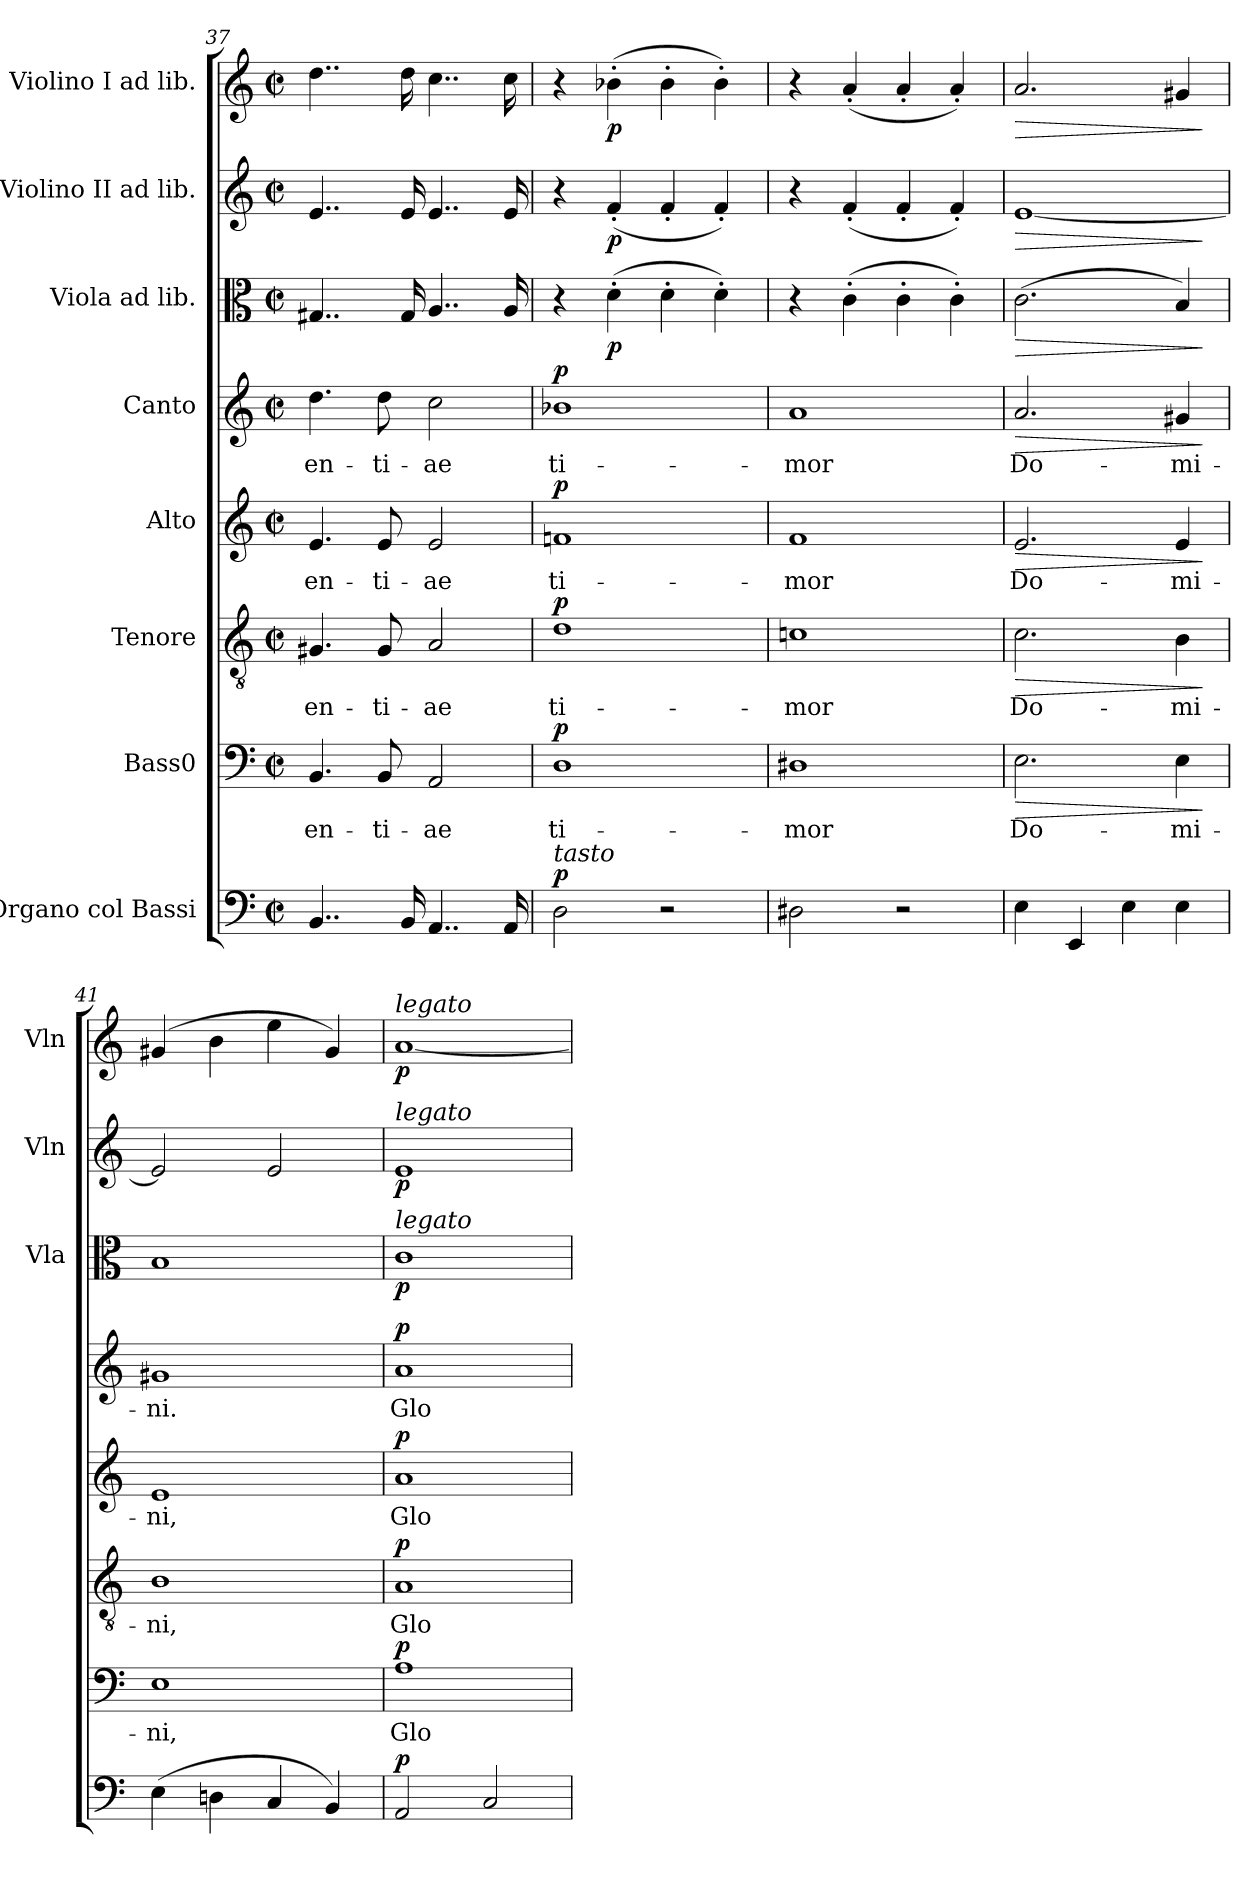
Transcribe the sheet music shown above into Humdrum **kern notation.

**kern	**dynam	**kern	**text	**dynam	**kern	**text	**dynam	**kern	**text	**dynam	**kern	**text	**dynam	**kern	**dynam	**kern	**dynam	**kern	**dynam
*part8	*part8	*part7	*part7	*part7	*part6	*part6	*part6	*part5	*part5	*part5	*part4	*part4	*part4	*part3	*part3	*part2	*part2	*part1	*part1
*staff8	*staff8	*staff7	*staff7	*staff7	*staff6	*staff6	*staff6	*staff5	*staff5	*staff5	*staff4	*staff4	*staff4	*staff3	*staff3	*staff2	*staff2	*staff1	*staff1
*I"Organo col Bassi	*	*I"Bass0	*	*	*I"Tenore	*	*	*I"Alto	*	*	*I"Canto	*	*	*I"Viola ad lib.	*	*I"Violino II ad lib.	*	*I"Violino I ad lib.	*
*	*	*	*	*	*	*	*	*	*	*	*	*	*	*I'Vla	*	*I'Vln	*	*I'Vln	*
!!LO:LB:g=z
*clefF4	*	*clefF4	*	*	*clefGv2	*	*	*clefG2	*	*	*clefG2	*	*	*clefC3	*	*clefG2	*	*clefG2	*
*k[]	*	*k[]	*	*	*k[]	*	*	*k[]	*	*	*k[]	*	*	*k[]	*	*k[]	*	*k[]	*
*M2/2	*	*M2/2	*	*	*M2/2	*	*	*M2/2	*	*	*M2/2	*	*	*M2/2	*	*M2/2	*	*M2/2	*
*met(c|)	*	*met(c|)	*	*	*met(c|)	*	*	*met(c|)	*	*	*met(c|)	*	*	*met(c|)	*	*met(c|)	*	*met(c|)	*
=37	=37	=37	=37	=37	=37	=37	=37	=37	=37	=37	=37	=37	=37	=37	=37	=37	=37	=37	=37
!	!	!	!LO:LY:b	!	!	!LO:LY:b	!	!	!LO:LY:b	!	!	!LO:LY:b	!	!	!	!	!	!	!
4..BB/	.	4.BB/	-en-	.	4.G#X/	-en-	.	4.e/	-en-	.	4.dd\	-en-	.	4..G#X/	.	4..e/	.	4..dd\	.
!	!	!	!LO:LY:b	!	!	!LO:LY:b	!	!	!LO:LY:b	!	!	!LO:LY:b	!	!	!	!	!	!	!
.	.	8BB/	-ti-	.	8G#/	-ti-	.	8e/	-ti-	.	8dd\	-ti-	.	.	.	.	.	.	.
16BB/	.	.	.	.	.	.	.	.	.	.	.	.	.	16G#/	.	16e/	.	16dd\	.
!	!	!	!LO:LY:b	!	!	!LO:LY:b	!	!	!LO:LY:b	!	!	!LO:LY:b	!	!	!	!	!	!	!
4..AA/	.	2AA/	-ae	.	2A/	-ae	.	2e/	-ae	.	2cc\	-ae	.	4..A/	.	4..e/	.	4..cc\	.
16AA/	.	.	.	.	.	.	.	.	.	.	.	.	.	16A/	.	16e/	.	16cc\	.
=38	=38	=38	=38	=38	=38	=38	=38	=38	=38	=38	=38	=38	=38	=38	=38	=38	=38	=38	=38
!LO:TX:a:i:t=tasto	!	!	!	!	!	!	!	!	!	!	!	!	!	!	!	!	!	!	!
!	!LO:DY:a	!	!LO:LY:b	!LO:DY:a	!	!LO:LY:b	!LO:DY:a	!	!LO:LY:b	!LO:DY:a	!	!LO:LY:b	!LO:DY:a	!	!	!	!	!	!
2D\	p	1D	ti-	p	1d	ti-	p	1fn	ti-	p	1b-X	ti-	p	4r	.	4r	.	4r	.
!	!	!	!	!	!	!	!	!	!	!	!	!	!	!	!LO:DY:b	!	!LO:DY:b	!	!LO:DY:b
.	.	.	.	.	.	.	.	.	.	.	.	.	.	(4d'\	p	(4f'/	p	(4b-X'\	p
2r	.	.	.	.	.	.	.	.	.	.	.	.	.	4d'\	.	4f'/	.	4b-'\	.
.	.	.	.	.	.	.	.	.	.	.	.	.	.	4d'\)	.	4f'/)	.	4b-'\)	.
=39	=39	=39	=39	=39	=39	=39	=39	=39	=39	=39	=39	=39	=39	=39	=39	=39	=39	=39	=39
!	!	!	!LO:LY:b	!	!	!LO:LY:b	!	!	!LO:LY:b	!	!	!LO:LY:b	!	!	!	!	!	!	!
2D#X\	.	1D#X	-mor	.	1cn	-mor	.	1f	-mor	.	1a	-mor	.	4r	.	4r	.	4r	.
.	.	.	.	.	.	.	.	.	.	.	.	.	.	(4c'\	.	(4f'/	.	(4a'/	.
2r	.	.	.	.	.	.	.	.	.	.	.	.	.	4c'\	.	4f'/	.	4a'/	.
.	.	.	.	.	.	.	.	.	.	.	.	.	.	4c'\)	.	4f'/)	.	4a'/)	.
=40	=40	=40	=40	=40	=40	=40	=40	=40	=40	=40	=40	=40	=40	=40	=40	=40	=40	=40	=40
!	!	!	!LO:LY:b	!LO:HP:b	!	!LO:LY:b	!LO:HP:b	!	!LO:LY:b	!LO:HP:b	!	!LO:LY:b	!LO:HP:b	!	!LO:HP:b	!	!LO:HP:b	!	!LO:HP:b
4E\	.	2.E\	Do-	>	2.c\	Do-	>	2.e/	Do-	>	2.a/	Do-	>	(2.c\	>	[1e	>	2.a/	>
4EE/	.	.	.	.	.	.	.	.	.	.	.	.	.	.	.	.	.	.	.
4E\	.	.	.	.	.	.	.	.	.	.	.	.	.	.	.	.	.	.	.
!	!	!	!LO:LY:b	!	!	!LO:LY:b	!	!	!LO:LY:b	!	!	!LO:LY:b	!	!	!	!	!	!	!
4E\	.	4E\	-mi-	.	4B\	-mi-	.	4e/	-mi-	.	4g#X/	-mi-	.	4B/)	.	.	.	4g#X/	.
.	.	.	.	]	.	.	]	.	.	]	.	.	]	.	]	.	]	.	]
=41	=41	=41	=41	=41	=41	=41	=41	=41	=41	=41	=41	=41	=41	=41	=41	=41	=41	=41	=41
!	!	!	!LO:LY:b	!	!	!LO:LY:b	!	!	!LO:LY:b	!	!	!LO:LY:b	!	!	!	!	!	!	!
(4E\	.	1E	-ni,	.	1B	-ni,	.	1e	-ni,	.	1g#X	-ni.	.	1B	.	2e/]	.	(4g#X/	.
4Dn\	.	.	.	.	.	.	.	.	.	.	.	.	.	.	.	.	.	4b\	.
4C/	.	.	.	.	.	.	.	.	.	.	.	.	.	.	.	2e/	.	4ee\	.
4BB/)	.	.	.	.	.	.	.	.	.	.	.	.	.	.	.	.	.	4g#/)	.
!!LO:PB:g=z
=42	=42	=42	=42	=42	=42	=42	=42	=42	=42	=42	=42	=42	=42	=42	=42	=42	=42	=42	=42
!	!	!	!	!	!	!	!	!	!	!	!	!	!	!	!	!	!	!LO:TX:a:i:t=legato	!
!	!	!	!	!	!	!	!	!	!	!	!	!	!	!	!	!LO:TX:a:i:t=legato	!	!	!
!	!	!	!	!	!	!	!	!	!	!	!	!	!	!LO:TX:a:i:t=legato	!	!	!	!	!
!	!LO:DY:a	!	!LO:LY:b	!LO:DY:a	!	!LO:LY:b	!LO:DY:a	!	!LO:LY:b	!LO:DY:a	!	!LO:LY:b	!LO:DY:a	!	!LO:DY:b	!	!LO:DY:b	!	!LO:DY:b
2AA/	p	1A	Glo-	p	1A	Glo-	p	1a	Glo-	p	1a	Glo-	p	1c	p	1e	p	[1a	p
2C/	.	.	.	.	.	.	.	.	.	.	.	.	.	.	.	.	.	.	.
=	=	=	=	=	=	=	=	=	=	=	=	=	=	=	=	=	=	=	=
*-	*-	*-	*-	*-	*-	*-	*-	*-	*-	*-	*-	*-	*-	*-	*-	*-	*-	*-	*-
